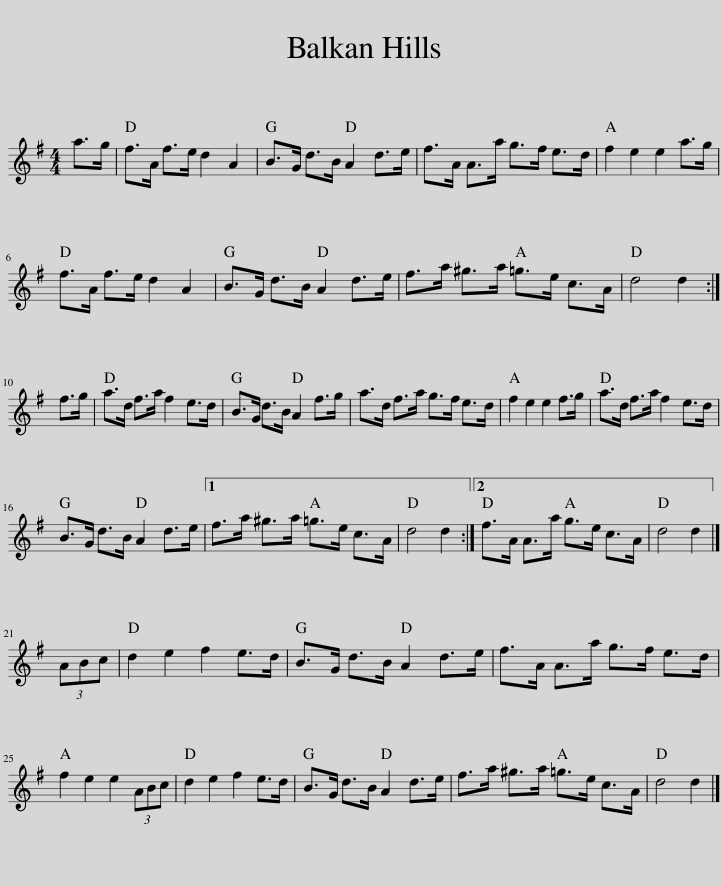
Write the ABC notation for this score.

X:1
L:1/8
M:4/4
I:linebreak $
K:G
V:1 treble
V:1
 a>g | f>A f>e d2 A2 | B>G d>B A2 d>e | f>A A>a g>f e>d | f2 e2 e2 a>g |$ %5
 f>A f>e d2 A2 | B>G d>B A2 d>e | f>a ^g>a =g>e c>A | d4 d2 :|$ f>g | %10
 a>d f>a f2 e>d | B>G d>B A2 f>g | a>d f>a g>f e>d | f2 e2 e2 f>g | a>d f>a f2 e>d |$ %15
 B>G d>B A2 d>e |1 f>a ^g>a =g>e c>A | d4 d2 :|2 f>A A>a g>e c>A | d4 d2 |]$ %20
 (3ABc | d2 e2 f2 e>d | B>G d>B A2 d>e | f>A A>a g>f e>d |$ f2 e2 e2 (3ABc | %25
 d2 e2 f2 e>d | B>G d>B A2 d>e | f>a ^g>a =g>e c>A | d4 d2 |] %29
